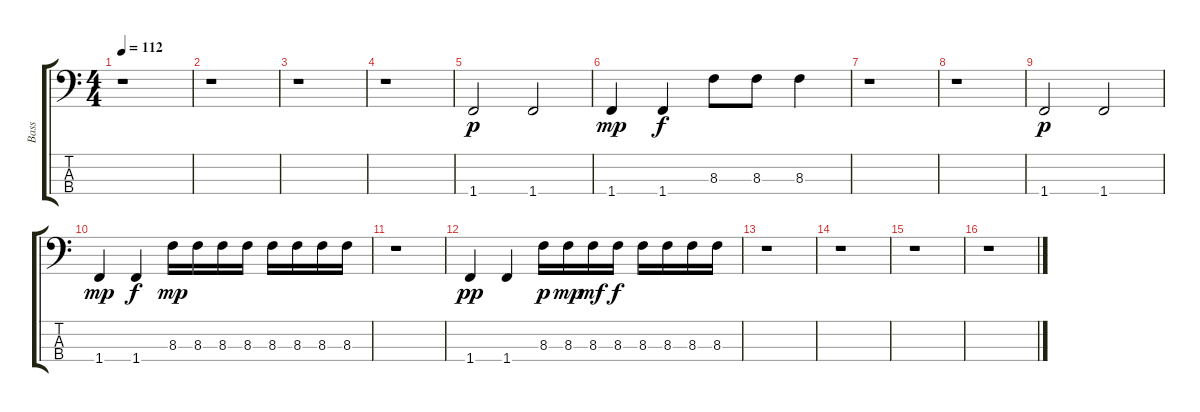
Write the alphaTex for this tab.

\track ("Bass" "Bass") {instrument electricbassfinger}
\staff {score tabs}
\tuning (G2 D2 A1 E1) {hide}
\ts (4 4)
\tempo 112
\clef f4
\ks c
r.1{dy p} |
r.1 |
r.1 |
r.1 |
1.4.2 1.4.2 |
1.4.4{dy mp} 1.4.4{dy f} 8.3.8 8.3.8 8.3.4 |
r.1 |
r.1 |
1.4.2{dy p} 1.4.2 |
1.4.4{dy mp} 1.4.4{dy f} 8.3.16{dy mp} 8.3.16 8.3.16 8.3.16 8.3.16 8.3.16 8.3.16 8.3.16 |
r.1 |
1.4.4{dy pp} 1.4.4 8.3.16{dy p} 8.3.16{dy mp} 8.3.16{dy mf} 8.3.16{dy f} 8.3.16 8.3.16 8.3.16 8.3.16 |
r.1 |
r.1 |
r.1 |
r.1
